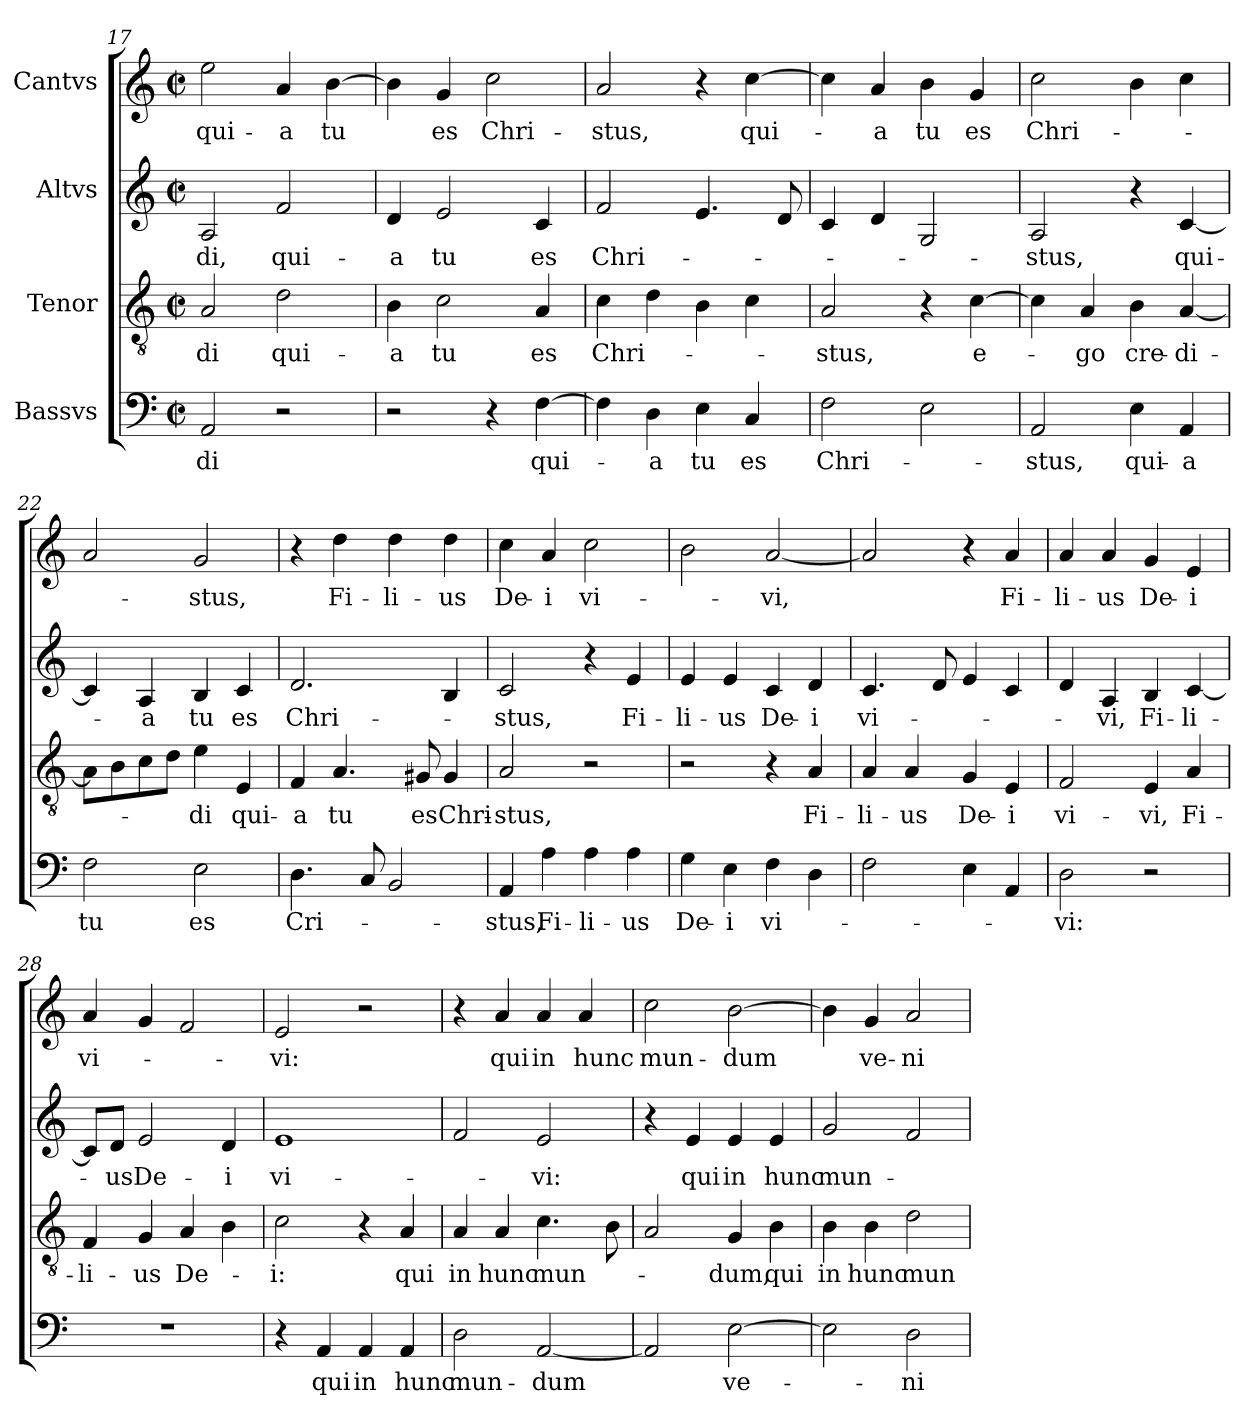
**kern	**text	**kern	**text	**kern	**text	**kern	**text
*part4	*part4	*part3	*part3	*part2	*part2	*part1	*part1
*staff4	*staff4	*staff3	*staff3	*staff2	*staff2	*staff1	*staff1
*I"Bassvs	*	*I"Tenor	*	*I"Altvs	*	*I"Cantvs	*
*clefF4	*	*clefGv2	*	*clefG2	*	*clefG2	*
*k[]	*	*k[]	*	*k[]	*	*k[]	*
*C:	*	*C:	*	*C:	*	*C:	*
*M2/2	*	*M2/2	*	*M2/2	*	*M2/2	*
*met(c|)	*	*met(c|)	*	*met(c|)	*	*met(c|)	*
=17	=17	=17	=17	=17	=17	=17	=17
!	!LO:LY:b	!	!LO:LY:b	!	!LO:LY:b	!	!LO:LY:b
2AA/	-di	2A/	-di	2A/	-di,	2ee\	qui-
!	!	!	!LO:LY:b	!	!LO:LY:b	!	!LO:LY:b
2r	.	2d\	qui-	2f/	qui-	4a/	-a
!	!	!	!	!	!	!	!LO:LY:b
.	.	.	.	.	.	[4b\	tu
=18	=18	=18	=18	=18	=18	=18	=18
!	!	!	!LO:LY:b	!	!LO:LY:b	!	!
2r	.	4B\	-a	4d/	-a	4b\]	.
!	!	!	!LO:LY:b	!	!LO:LY:b	!	!LO:LY:b
.	.	2c\	tu	2e/	tu	4g/	es
!	!	!	!	!	!	!	!LO:LY:b
4r	.	.	.	.	.	2cc\	Chri-
!	!LO:LY:b	!	!LO:LY:b	!	!LO:LY:b	!	!
[4F\	qui-	4A/	es	4c/	es	.	.
=19	=19	=19	=19	=19	=19	=19	=19
!	!	!	!LO:LY:b	!	!LO:LY:b	!	!LO:LY:b
4F\]	.	4c\	Chri-	2f/	Chri-	2a/	-stus,
!	!LO:LY:b	!	!	!	!	!	!
4D\	-a	4d\	.	.	.	.	.
!	!LO:LY:b	!	!	!	!	!	!
4E\	tu	4B\	.	4.e/	.	4r	.
!	!LO:LY:b	!	!	!	!	!	!LO:LY:b
4C/	es	4c\	.	.	.	[4cc\	qui-
.	.	.	.	8d/	.	.	.
=20	=20	=20	=20	=20	=20	=20	=20
!	!LO:LY:b	!	!LO:LY:b	!	!	!	!
2F\	Chri-	2A/	-stus,	4c/	.	4cc\]	.
!	!	!	!	!	!	!	!LO:LY:b
.	.	.	.	4d/	.	4a/	-a
!	!	!	!	!	!	!	!LO:LY:b
2E\	.	4r	.	2G/	.	4b\	tu
!	!	!	!LO:LY:b	!	!	!	!LO:LY:b
.	.	[4c\	e-	.	.	4g/	es
=21	=21	=21	=21	=21	=21	=21	=21
!	!LO:LY:b	!	!	!	!LO:LY:b	!	!LO:LY:b
2AA/	-stus,	4c\]	.	2A/	-stus,	2cc\	Chri-
!	!	!	!LO:LY:b	!	!	!	!
.	.	4A/	-go	.	.	.	.
!	!LO:LY:b	!	!LO:LY:b	!	!	!	!
4E\	qui-	4B\	cre-	4r	.	4b\	.
!	!LO:LY:b	!	!LO:LY:b	!	!LO:LY:b	!	!
4AA/	-a	[4A/	-di-	[4c/	qui-	4cc\	.
!!LO:PB:g=z
=22	=22	=22	=22	=22	=22	=22	=22
!	!LO:LY:b	!	!	!	!	!	!
2F\	tu	8A\L]	.	4c/]	.	2a/	.
.	.	8B\	.	.	.	.	.
!	!	!	!	!	!LO:LY:b	!	!
.	.	8c\	.	4A/	-a	.	.
.	.	8d\J	.	.	.	.	.
!	!LO:LY:b	!	!LO:LY:b	!	!LO:LY:b	!	!LO:LY:b
2E\	es	4e\	-di	4B/	tu	2g/	-stus,
!	!	!	!LO:LY:b	!	!LO:LY:b	!	!
.	.	4E/	qui-	4c/	es	.	.
=23	=23	=23	=23	=23	=23	=23	=23
!	!LO:LY:b	!	!LO:LY:b	!	!LO:LY:b	!	!
4.D\	Cri-	4F/	-a	2.d/	Chri-	4r	.
!	!	!	!LO:LY:b	!	!	!	!LO:LY:b
.	.	4.A/	tu	.	.	4dd\	Fi-
8C/	.	.	.	.	.	.	.
!	!	!	!	!	!	!	!LO:LY:b
2BB/	.	.	.	.	.	4dd\	-li-
!	!	!	!LO:LY:b	!	!	!	!
.	.	8G#X/	es	.	.	.	.
!	!	!	!LO:LY:b	!	!	!	!LO:LY:b
.	.	4G#/	Chri-	4B/	.	4dd\	-us
=24	=24	=24	=24	=24	=24	=24	=24
!	!LO:LY:b	!	!LO:LY:b	!	!LO:LY:b	!	!LO:LY:b
4AA/	-stus,	2A/	-stus,	2c/	-stus,	4cc\	De-
!	!LO:LY:b	!	!	!	!	!	!LO:LY:b
4A\	Fi-	.	.	.	.	4a/	-i
!	!LO:LY:b	!	!	!	!	!	!LO:LY:b
4A\	-li-	2r	.	4r	.	2cc\	vi-
!	!LO:LY:b	!	!	!	!LO:LY:b	!	!
4A\	-us	.	.	4e/	Fi-	.	.
=25	=25	=25	=25	=25	=25	=25	=25
!	!LO:LY:b	!	!	!	!LO:LY:b	!	!
4G\	De-	2r	.	4e/	-li-	2b\	.
!	!LO:LY:b	!	!	!	!LO:LY:b	!	!
4E\	-i	.	.	4e/	-us	.	.
!	!LO:LY:b	!	!	!	!LO:LY:b	!	!LO:LY:b
4F\	vi-	4r	.	4c/	De-	[2a/	-vi,
!	!	!	!LO:LY:b	!	!LO:LY:b	!	!
4D\	.	4A/	Fi-	4d/	-i	.	.
=26	=26	=26	=26	=26	=26	=26	=26
!	!	!	!LO:LY:b	!	!LO:LY:b	!	!
2F\	.	4A/	-li-	4.c/	vi-	2a/]	.
!	!	!	!LO:LY:b	!	!	!	!
.	.	4A/	-us	.	.	.	.
.	.	.	.	8d/	.	.	.
!	!	!	!LO:LY:b	!	!	!	!
4E\	.	4G/	De-	4e/	.	4r	.
!	!	!	!LO:LY:b	!	!	!	!LO:LY:b
4AA/	.	4E/	-i	4c/	.	4a/	Fi-
=27	=27	=27	=27	=27	=27	=27	=27
!	!LO:LY:b	!	!LO:LY:b	!	!	!	!LO:LY:b
2D\	-vi:	2F/	vi-	4d/	.	4a/	-li-
!	!	!	!	!	!LO:LY:b	!	!LO:LY:b
.	.	.	.	4A/	-vi,	4a/	-us
!	!	!	!LO:LY:b	!	!LO:LY:b	!	!LO:LY:b
2r	.	4E/	-vi,	4B/	Fi-	4g/	De-
!	!	!	!LO:LY:b	!	!LO:LY:b	!	!LO:LY:b
.	.	4A/	Fi-	[4c/	-li-	4e/	-i
=28	=28	=28	=28	=28	=28	=28	=28
!	!	!	!LO:LY:b	!	!	!	!LO:LY:b
1r	.	4F/	-li-	8c/L]	.	4a/	vi-
!	!	!	!	!	!LO:LY:b	!	!
.	.	.	.	8d/J	-us	.	.
!	!	!	!LO:LY:b	!	!LO:LY:b	!	!
.	.	4G/	-us	2e/	De-	4g/	.
!	!	!	!LO:LY:b	!	!	!	!
.	.	4A/	De-	.	.	2f/	.
!	!	!	!	!	!LO:LY:b	!	!
.	.	4B\	.	4d/	-i	.	.
!!LO:LB:g=z
=29	=29	=29	=29	=29	=29	=29	=29
!	!	!	!LO:LY:b	!	!LO:LY:b	!	!LO:LY:b
4r	.	2c\	-i:	1e	vi-	2e/	-vi:
!	!LO:LY:b	!	!	!	!	!	!
4AA/	qui	.	.	.	.	.	.
!	!LO:LY:b	!	!	!	!	!	!
4AA/	in	4r	.	.	.	2r	.
!	!LO:LY:b	!	!LO:LY:b	!	!	!	!
4AA/	hunc	4A/	qui	.	.	.	.
=30	=30	=30	=30	=30	=30	=30	=30
!	!LO:LY:b	!	!LO:LY:b	!	!	!	!
2D\	mun-	4A/	in	2f/	.	4r	.
!	!	!	!LO:LY:b	!	!	!	!LO:LY:b
.	.	4A/	hunc	.	.	4a/	qui
!	!LO:LY:b	!	!LO:LY:b	!	!LO:LY:b	!	!LO:LY:b
[2AA/	-dum	4.c\	mun-	2e/	-vi:	4a/	in
!	!	!	!	!	!	!	!LO:LY:b
.	.	.	.	.	.	4a/	hunc
.	.	8B\	.	.	.	.	.
=31	=31	=31	=31	=31	=31	=31	=31
!	!	!	!	!	!	!	!LO:LY:b
2AA/]	.	2A/	.	4r	.	2cc\	mun-
!	!	!	!	!	!LO:LY:b	!	!
.	.	.	.	4e/	qui	.	.
!	!LO:LY:b	!	!LO:LY:b	!	!LO:LY:b	!	!LO:LY:b
[2E\	ve-	4G/	-dum,	4e/	in	[2b\	-dum
!	!	!	!LO:LY:b	!	!LO:LY:b	!	!
.	.	4B\	qui	4e/	hunc	.	.
=32	=32	=32	=32	=32	=32	=32	=32
!	!	!	!LO:LY:b	!	!LO:LY:b	!	!
2E\]	.	4B\	in	2g/	mun-	4b\]	.
!	!	!	!LO:LY:b	!	!	!	!LO:LY:b
.	.	4B\	hunc	.	.	4g/	ve-
!	!LO:LY:b	!	!LO:LY:b	!	!	!	!LO:LY:b
2D\	-ni-	2d\	mun-	2f/	.	2a/	-ni-
=	=	=	=	=	=	=	=
*-	*-	*-	*-	*-	*-	*-	*-
